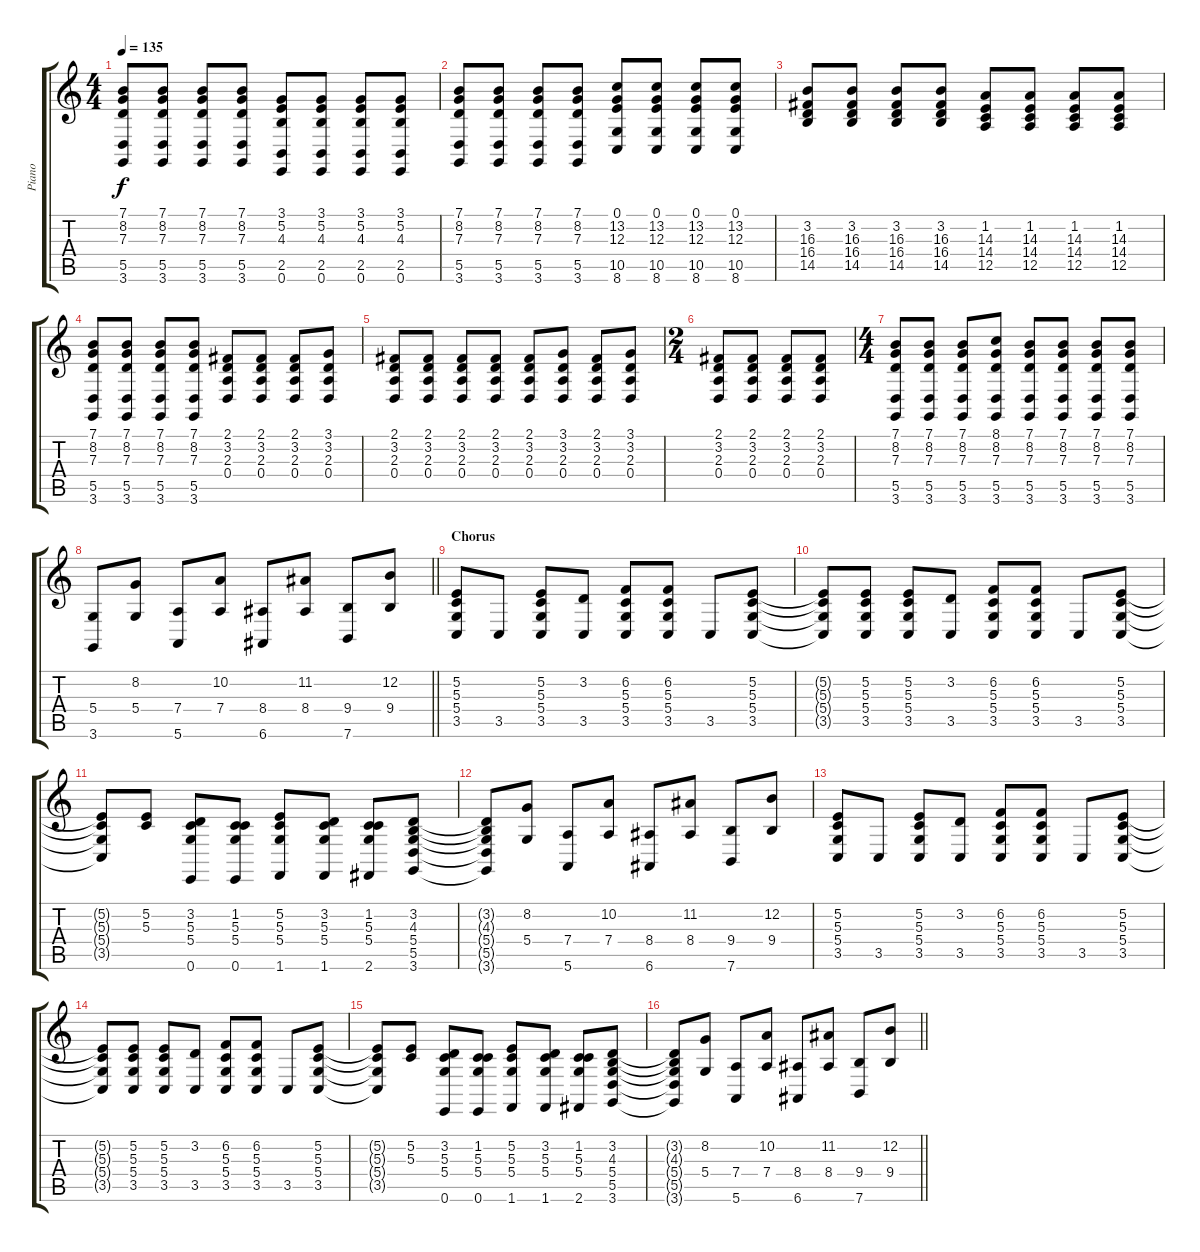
\track ("Piano" "Piano") {instrument acousticgrandpiano}
\staff {score tabs}
\tuning (E4 B3 G3 D3 A2 E2) {hide}
\ts (4 4)
\tempo 135
\clef g2
\ks c
(7.1 8.2 7.3 5.5 3.6).8{dy f} (7.1 8.2 7.3 5.5 3.6).8 (7.1 8.2 7.3 5.5 3.6).8 (7.1 8.2 7.3 5.5 3.6).8 (3.1 5.2 4.3 2.5 0.6).8 (3.1 5.2 4.3 2.5 0.6).8 (3.1 5.2 4.3 2.5 0.6).8 (3.1 5.2 4.3 2.5 0.6).8 |
(7.1 8.2 7.3 5.5 3.6).8 (7.1 8.2 7.3 5.5 3.6).8 (7.1 8.2 7.3 5.5 3.6).8 (7.1 8.2 7.3 5.5 3.6).8 (0.1 13.2 12.3 10.5 8.6).8 (0.1 13.2 12.3 10.5 8.6).8 (0.1 13.2 12.3 10.5 8.6).8 (0.1 13.2 12.3 10.5 8.6).8 |
(3.2 16.3 16.4 14.5).8 (3.2 16.3 16.4 14.5).8 (3.2 16.3 16.4 14.5).8 (3.2 16.3 16.4 14.5).8 (1.2 14.3 14.4 12.5).8 (1.2 14.3 14.4 12.5).8 (1.2 14.3 14.4 12.5).8 (1.2 14.3 14.4 12.5).8 |
(7.1 8.2 7.3 5.5 3.6).8 (7.1 8.2 7.3 5.5 3.6).8 (7.1 8.2 7.3 5.5 3.6).8 (7.1 8.2 7.3 5.5 3.6).8 (2.1 3.2 2.3 0.4).8 (2.1 3.2 2.3 0.4).8 (2.1 3.2 2.3 0.4).8 (3.1 3.2 2.3 0.4).8 |
(2.1 3.2 2.3 0.4).8 (2.1 3.2 2.3 0.4).8 (2.1 3.2 2.3 0.4).8 (2.1 3.2 2.3 0.4).8 (2.1 3.2 2.3 0.4).8 (3.1 3.2 2.3 0.4).8 (2.1 3.2 2.3 0.4).8 (3.1 3.2 2.3 0.4).8 |
\ts (2 4)
(2.1 3.2 2.3 0.4).8 (2.1 3.2 2.3 0.4).8 (2.1 3.2 2.3 0.4).8 (2.1 3.2 2.3 0.4).8 |
\ts (4 4)
(7.1 8.2 7.3 5.5 3.6).8 (7.1 8.2 7.3 5.5 3.6).8 (7.1 8.2 7.3 5.5 3.6).8 (8.1 8.2 7.3 5.5 3.6).8 (7.1 8.2 7.3 5.5 3.6).8 (7.1 8.2 7.3 5.5 3.6).8 (7.1 8.2 7.3 5.5 3.6).8 (7.1 8.2 7.3 5.5 3.6).8 |
\barLineRight lightlight
(5.4 3.6).8 (8.2 5.4).8 (7.4 5.6).8 (10.2 7.4).8 (8.4 6.6).8 (11.2 8.4).8 (9.4 7.6).8 (12.2 9.4).8 |
\section ("" "Chorus")
(5.2 5.3 5.4 3.5).8 3.5.8 (5.2 5.3 5.4 3.5).8 (3.2 3.5).8 (6.2 5.3 5.4 3.5).8 (6.2 5.3 5.4 3.5).8 3.5.8 (5.2 5.3 5.4 3.5).8 |
(5.2{t} 5.3{t} 5.4{t} 3.5{t}).8 (5.2 5.3 5.4 3.5).8 (5.2 5.3 5.4 3.5).8 (3.2 3.5).8 (6.2 5.3 5.4 3.5).8 (6.2 5.3 5.4 3.5).8 3.5.8 (5.2 5.3 5.4 3.5).8 |
(5.2{t} 5.3{t} 5.4{t} 3.5{t}).8 (5.2 5.3).8 (3.2 5.3 5.4 0.6).8 (1.2 5.3 5.4 0.6).8 (5.2 5.3 5.4 1.6).8 (3.2 5.3 5.4 1.6).8 (1.2 5.3 5.4 2.6).8 (3.2 4.3 5.4 5.5 3.6).8 |
(3.2{t} 4.3{t} 5.4{t} 5.5{t} 3.6{t}).8 (8.2 5.4).8 (7.4 5.6).8 (10.2 7.4).8 (8.4 6.6).8 (11.2 8.4).8 (9.4 7.6).8 (12.2 9.4).8 |
(5.2 5.3 5.4 3.5).8 3.5.8 (5.2 5.3 5.4 3.5).8 (3.2 3.5).8 (6.2 5.3 5.4 3.5).8 (6.2 5.3 5.4 3.5).8 3.5.8 (5.2 5.3 5.4 3.5).8 |
(5.2{t} 5.3{t} 5.4{t} 3.5{t}).8 (5.2 5.3 5.4 3.5).8 (5.2 5.3 5.4 3.5).8 (3.2 3.5).8 (6.2 5.3 5.4 3.5).8 (6.2 5.3 5.4 3.5).8 3.5.8 (5.2 5.3 5.4 3.5).8 |
(5.2{t} 5.3{t} 5.4{t} 3.5{t}).8 (5.2 5.3).8 (3.2 5.3 5.4 0.6).8 (1.2 5.3 5.4 0.6).8 (5.2 5.3 5.4 1.6).8 (3.2 5.3 5.4 1.6).8 (1.2 5.3 5.4 2.6).8 (3.2 4.3 5.4 5.5 3.6).8 |
\barLineRight lightlight
(3.2{t} 4.3{t} 5.4{t} 5.5{t} 3.6{t}).8 (8.2 5.4).8 (7.4 5.6).8 (10.2 7.4).8 (8.4 6.6).8 (11.2 8.4).8 (9.4 7.6).8 (12.2 9.4).8
